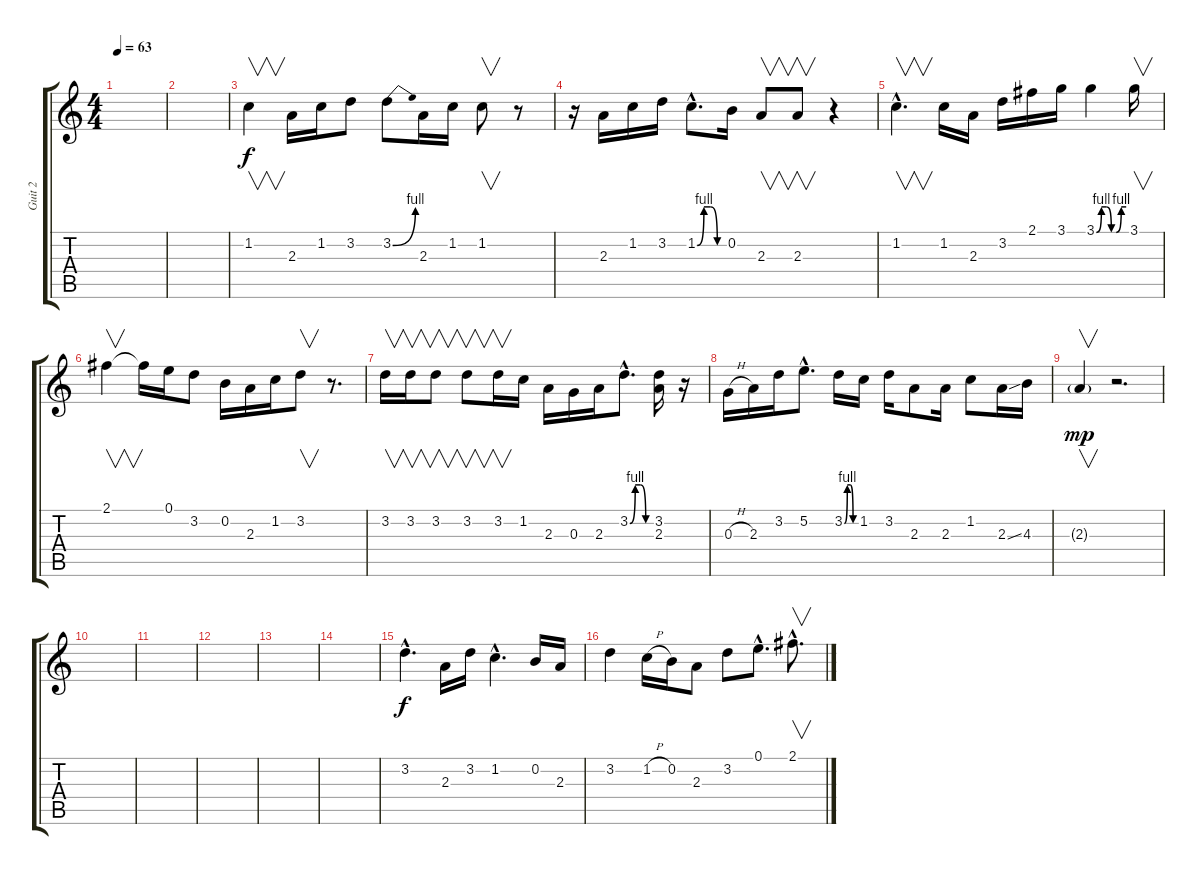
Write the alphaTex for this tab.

\track ("Guit 2" "Guit 2") {instrument overdrivenguitar}
\staff {score tabs}
\tuning (E4 B3 G3 D3 A2 E2) {hide}
\ts (4 4)
\tempo 63
\clef g2
\ks c
|
|
1.2.4{v} 2.3.16 1.2.16 3.2.8 3.2{be (bend 0 0 60 4)}.8 2.3.16 1.2.16 1.2.8{v} r.8 |
r.16 2.3.16 1.2.16 3.2.16 1.2{be (custom 0 0 15 4 30 4 45 0 60 0) hac}.8{d} 0.2.16 2.3.8{v} 2.3.8{v} r.4 |
1.2{hac}.4{v d} 1.2.16 2.3.16 3.2.16 2.1.16 3.1.16 3.1{be (custom 0 0 10 4 20 4 30 0 40 0 50 4 60 4)}.4 3.1.16{v} |
2.1.4{v} 2.1{t}.16 0.1.16 3.2.8 0.2.16 2.3.16 1.2.16 3.2.8{v} r.8{d} |
3.2.16{v} 3.2.16{v} 3.2.8{v} 3.2.8{v} 3.2.16{v} 1.2.16 2.3.16 0.3.16 2.3.16 3.2{be (custom 0 0 15 4 30 4 45 0 60 0) hac}.8{d} (3.2 2.3).16 r.16 |
0.3{h}.16 2.3.16 3.2.16 5.2{hac}.8{d} 3.2{be (custom 0 0 15 4 30 4 45 0 60 0)}.16 1.2.16 3.2.16 2.3.8 2.3.16 1.2.8 2.3{ss}.16 4.3.16 |
2.3{g}.4{v dy mp} r.2{d} |
|
|
|
|
|
3.2{hac}.4{d dy f} 2.3.16 3.2.16 1.2{hac}.4{d} 0.2.16 2.3.16 |
3.2.4 1.2{h}.16 0.2.16 2.3.8 3.2.8 0.1{hac}.8{d} 2.1{hac}.8{v d}
